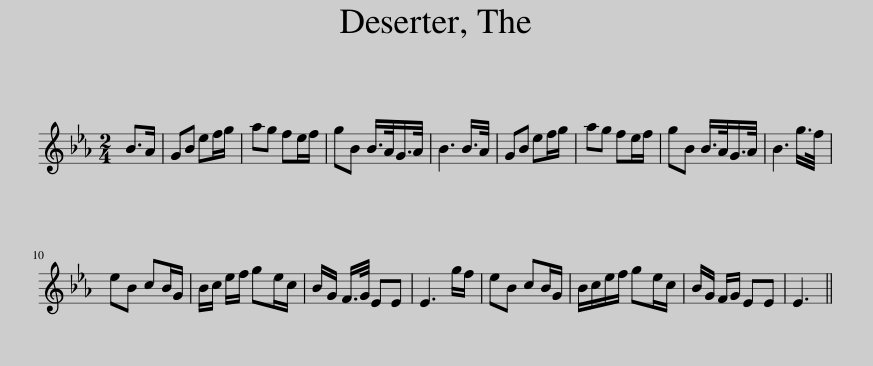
X:1
L:1/8
M:2/4
I:linebreak $
K:Eb
V:1 treble
V:1
 B>A | GB ef/g/ | ag fe/f/ | gB B/>A/G/>A/ | B3 B/>A/ | %5
 GB ef/g/ | ag fe/f/ | gB B/>A/G/>A/ | B3 g/>f/ |$ eB cB/G/ | %10
 B/c/ e/f/ ge/c/ | B/G/ F/>G/ EE | E3 g/f/ | eB cB/G/ | B/c/e/f/ ge/c/ | %15
 B/G/ F/G/ EE | E3 || %17
